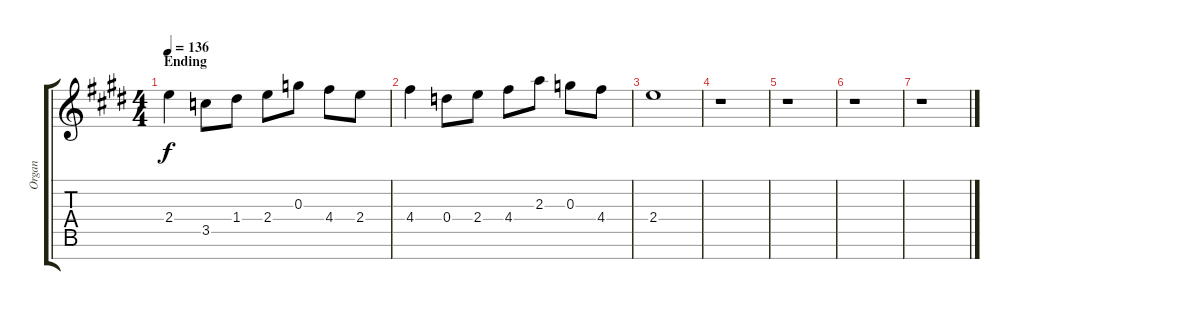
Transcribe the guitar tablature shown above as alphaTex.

\track ("Organ" "Organ") {instrument rockorgan}
\staff {score tabs}
\tuning (E6 B5 G5 D5 A4 E4 B3) {hide}
\ts (4 4)
\section ("" "Ending")
\tempo 136
\clef g2
\ks e
2.4.4{dy f} 3.5.8 1.4.8 2.4.8 0.3.8 4.4.8 2.4.8 |
4.4.4 0.4.8 2.4.8 4.4.8 2.3.8 0.3.8 4.4.8 |
2.4.1 |
r.1 |
r.1 |
r.1 |
r.1
